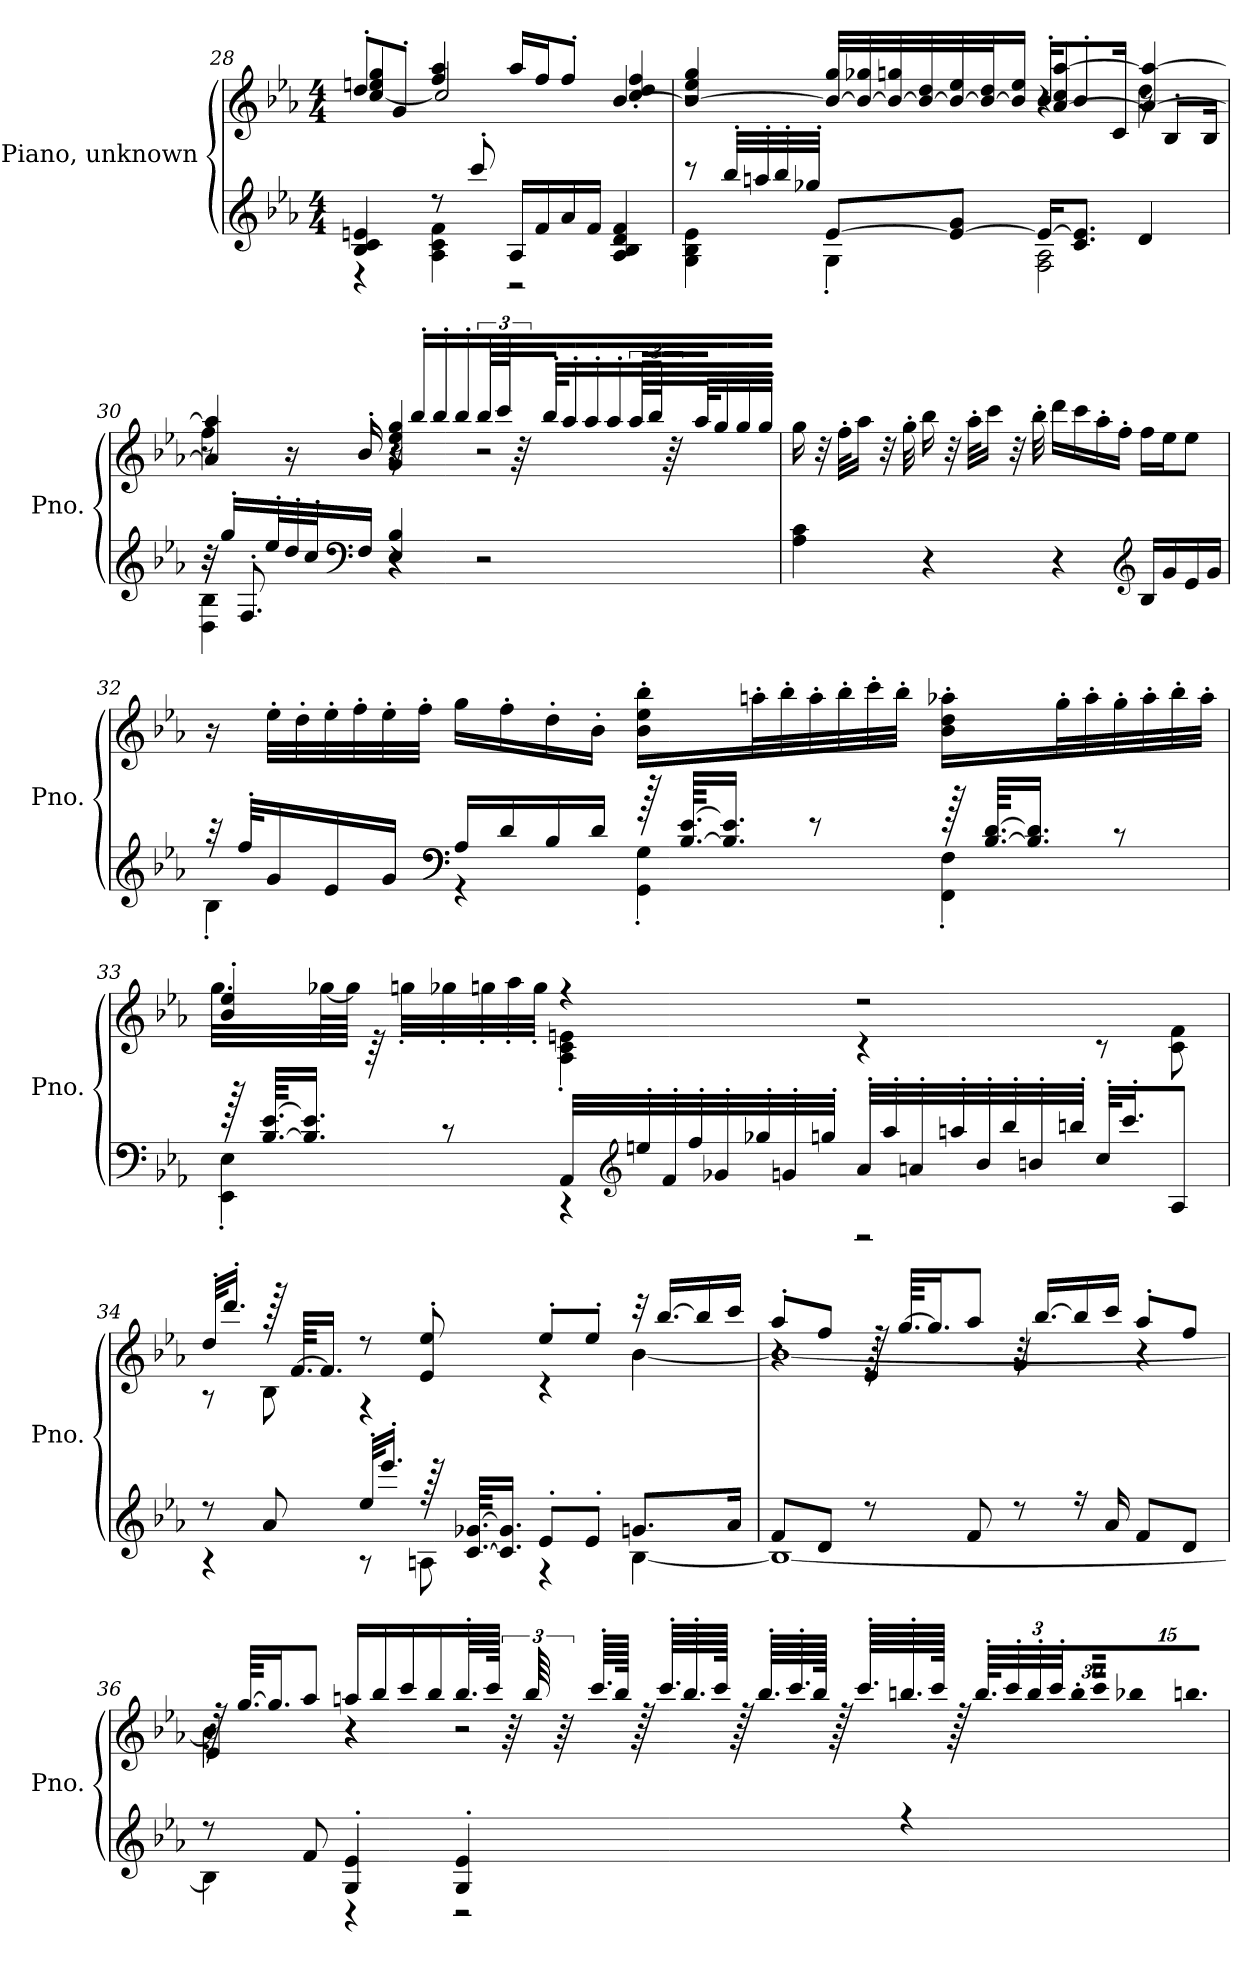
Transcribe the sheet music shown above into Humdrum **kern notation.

**kern	**kern
*part1	*part1
*staff2	*staff1
*I"Piano, unknown	*
*I'Pno.	*
*clefG2	*clefG2
*k[b-e-a-]	*k[b-e-a-]
*M4/4	*M4/4
=28	=28
*^	*^
4B-/ 4c/ 4en/	4r	8dd'/L	[4cc/ 4een/ 4gg/
.	.	8g'/J	.
8r	4A-\ 4c\ 4f\	4ff/ 4aa-/	2cc/]
8ccc'/	.	.	.
16A-/LL	2r	16aa-/LL	.
16f/	.	16ff/J	.
16a-/	.	8ff'/J	.
16f/JJ	.	.	.
4A-/ 4B-/ 4d/ 4f/	.	[4b-/	4cc/' 4dd/' 4ff/'
!!LO:LB:g=z
=29	=29	=29	=29
*	*	*	*^
8r	4G\ 4B-\ 4e-\	4b-/_ 4ee-/ 4gg/	2r	2r
32bb-'/LLL	.	.	.	.
32aan'/	.	.	.	.
32bb-'/	.	.	.	.
32gg-X'/JJJ	.	.	.	.
[8e-/L	4G'\	32b-/_ 32gg/LLL	.	.
.	.	32b-/_ 32gg-X/	.	.
.	.	32b-/_ 32ggn/	.	.
.	.	32b-/_ 32dd/	.	.
8e-/_ 8g/J	.	32b-/_ 32ee-/	.	.
.	.	32b-/_ 32dd/J	.	.
.	.	16b-/] 16ee-/JJ	.	.
16e-/KL_	2F\ 2A-\	16b-'/KL	4r	[4a-/ 4cc/ [4aa-/
8.c/ 8.e-/]J	.	8b-'/	.	.
.	.	16c/Jk	.	.
4d/	.	16r	4dd\	4a-/_ 4aa-/_
.	.	8B-'/L	.	.
.	.	16B-/Jk	.	.
!!LO:PB:g=z	!!	!!
=30	=30	=30	=30	=30
*	*^	*	*	*
32r	4D\ 4B-\	16r	8r	4ff\	4a-/] 4aa-/]
16gg'/LL	.	.	.	.	.
.	.	8.F'/	.	.	.
32ee-'/L	.	.	.	.	.
32dd'/	.	.	16r	.	.
32cc'/J	.	.	.	.	.
*clefF4	*	*	*	*	*
16F/JJ	.	.	16b-'/	.	.
4E-/ 4B-/	4r	4r	16r	4r	4g/ 4ee-/ 4gg/
.	.	.	16bb-'/LL	.	.
.	.	.	16bb-'/	.	.
.	.	.	16bb-'/	.	.
2r	2r	2r	96bb-/LL	2r	2r
.	.	.	96ccc/JJJJ	.	.
.	.	.	96r	.	.
.	.	.	32bb-'/KLL	.	.
.	.	.	16aa-'/	.	.
.	.	.	16aa-'/	.	.
.	.	.	16aa-'/	.	.
.	.	.	96aa-/LL	.	.
.	.	.	96bb-/JJJJ	.	.
.	.	.	96r	.	.
.	.	.	32aa-'/KLL	.	.
.	.	.	16gg'/	.	.
.	.	.	16gg'/	.	.
.	.	.	16gg'/JJ	.	.
*v	*v	*v	*	*	*
*	*v	*v	*v
!!LO:LB:g=z
=31	=31
4A-\ 4c\	16gg\
.	32r
.	32ff'\KLL
.	16aa-\JJ
.	32r
.	32gg'\
4r	16bb-\
.	32r
.	32aa-'\KLL
.	16ccc\JJ
.	32r
.	32bb-'\
4r	16ddd\LL
.	16ccc\
.	16aa-'\
.	16ff'\JJ
*clefG2	*
16B-/LL	16ff\LL
16g/	16ee-\J
16e-/	8ee-\J
16g/JJ	.
!!LO:LB:g=z
=32	=32
*^	*
32r	4B-'\	16r
32ff'/KLL	.	.
16g/	.	32ee-'\LLL
.	.	32dd'\
16e-/	.	32ee-'\
.	.	32ff'\
16g/JJ	.	32ee-'\
.	.	32ff'\JJJ
*clefF4	*	*
16A-/LL	4r	16gg\LL
16d/	.	16ff'\
16B-/	.	16dd'\
16d/JJ	.	16b-'\JJ
128r	4GG\' 4G\'	16b-\' 16ee-\' 16bb-\'LL
[64.B-/ [64.e-/KKLL	.	.
16.B-/] 16.e-/]JJ	.	.
.	.	32aan'\L
.	.	32bb-'\
8r	.	32aa'\
.	.	32bb-'\
.	.	32ccc'\
.	.	32bb-'\JJJ
128r	4FF\' 4F\'	16b-\' 16dd\' 16aa-X\'LL
[64.B-/ [64.d/KKLL	.	.
16.B-/] 16.d/]JJ	.	.
.	.	32gg'\L
.	.	32aa-'\
8r	.	32gg'\
.	.	32aa-'\
.	.	32bb-'\
.	.	32aa-'\JJJ
!!LO:LB:g=z
=33	=33	=33
*	*	*^
128r	4EE-\' 4E-\'	4b-/' 4ee-/'	32.gg\LLL
[64.B-/ [64.e-/KKLL	.	.	.
16.B-/] 16.e-/]JJ	.	.	.
.	.	.	[64gg-X\L
.	.	.	64gg-\JJJJ]
.	.	.	64r
.	.	.	32ggn'\LLL
8r	.	.	32gg-X'\
.	.	.	32ggn'\
.	.	.	32aa-'\
.	.	.	32gg'\JJJ
32AA-/LLL	4r	4r	4A-\' 4c\' 4en\'
*clefG2	*	*	*
32een'/	.	.	.
32f'/	.	.	.
32ff'/	.	.	.
32g-X'/	.	.	.
32gg-X'/	.	.	.
32gn'/	.	.	.
32ggn'/JJJ	.	.	.
32a-'/LLL	2r	2r	4r
32aa-'/	.	.	.
32an'/	.	.	.
32aan'/	.	.	.
32b-'/	.	.	.
32bb-'/	.	.	.
32bn'/	.	.	.
32bbn'/JJJ	.	.	.
32cc'/KLL	.	.	8r
16.ccc'/J	.	.	.
8A-/J	.	.	8c\ 8f\
!!LO:LB:g=z	!!
=34	=34	=34	=34
8r	4r	32dd'/KLL	8r
.	.	16.ddd'/JJ	.
8a-/	.	128r	8B-\
.	.	[64.f/KKLL	.
.	.	16.f/JJ]	.
32ee-'/KLL	8r	8r	4r
16.eee-'/JJ	.	.	.
128r	8An\	8e-/' 8ee-/'	.
[64.c/ [64.g-X/KKLL	.	.	.
16.c/] 16.g-/]JJ	.	.	.
8e-'/L	4r	8ee-'/L	4r
8e-'/J	.	8ee-'/J	.
8.gn/L	[4B-\	32r	[4b-\
.	.	[16.bb-/LL	.
.	.	16bb-/]	.
16a-/Jk	.	16ccc/JJ	.
=35	=35	=35	=35
*	*	*	*^
8f/L	1B-_	8aa-'/L	1b-_	4r
8d/J	.	8ff/J	.	.
8r	.	128r	.	4e-'/
.	.	[64.gg/KKLL	.	.
.	.	16.gg/J]	.	.
8f/	.	8aa-/J	.	.
8r	.	32r	.	4g/
.	.	[16.bb-/LL	.	.
16r	.	16bb-/]	.	.
16a-/	.	16ccc/JJ	.	.
8f/L	.	8aa-'/L	.	4r
8d/J	.	8ff/J	.	.
!!LO:LB:g=z	!!	!!
=36	=36	=36	=36	=36
8r	4B-\]	128r	4b-\]	4e-'/
.	.	[64.gg/KKLL	.	.
.	.	16.gg/J]	.	.
8f/	.	8aa-/J	.	.
4G/' 4e-/'	4r	16aan/LL	4r	4r
.	.	16bb-/	.	.
.	.	16ccc/	.	.
.	.	16bb-/	.	.
4G/' 4e-/'	2r	64.bb-'/LL	2r	2r
.	.	128ccc/JJJJk	.	.
.	.	96r	.	.
.	.	96bb-/	.	.
.	.	96r	.	.
.	.	64.ccc'/LLLL	.	.
.	.	128bb-/JJJJk	.	.
.	.	128r	.	.
.	.	64.ccc'/LLLL	.	.
.	.	64.bb-'/	.	.
.	.	128ccc/JJJJk	.	.
.	.	128r	.	.
.	.	64.bb-'/LLLL	.	.
.	.	64.ccc'/	.	.
.	.	128bb-/JJJJk	.	.
.	.	128r	.	.
.	.	64.ccc'/LLLL	.	.
4r	.	64.bbn'/	.	.
.	.	128ccc/JJJJk	.	.
.	.	128r	.	.
.	.	64.bb'/KLLL	.	.
*	*	*Xbrackettup	*	*
.	.	48ccc'/	.	.
.	.	48bb'/	.	.
.	.	48ccc'/	.	.
!	!	!LO:N:vis=64	!	!
.	.	960%17bb'/L	.	.
!	!	!LO:N:vis=64	!	!
.	.	960%17ccc/J	.	.
.	.	1920ryy	.	.
!	!	!LO:N:vis=32	!	!
.	.	640%23bb-X/	.	.
!	!	!LO:N:vis=32.	!	!
.	.	1920%103bbn/JJJ	.	.
1920ryy	1920ryy	.	1920ryy	1920ryy
*v	*v	*	*	*
*	*v	*v	*v
=	=
*-	*-
